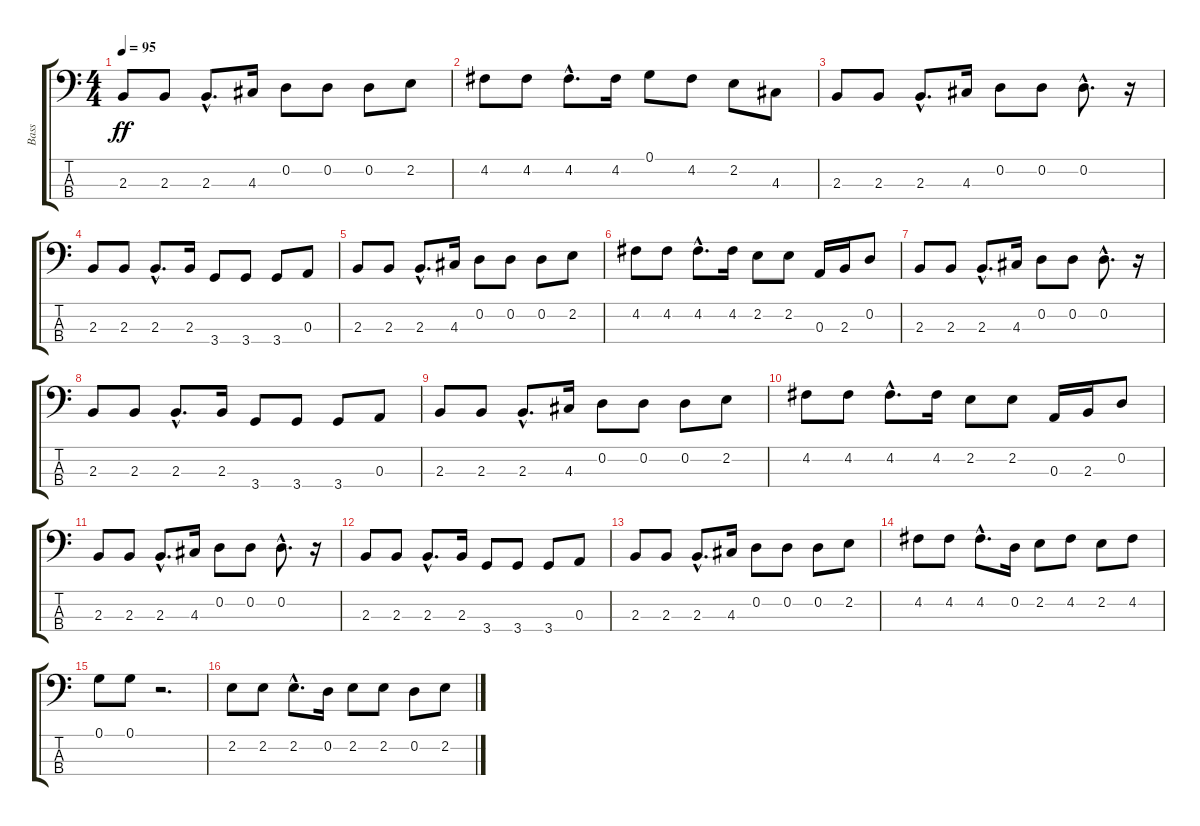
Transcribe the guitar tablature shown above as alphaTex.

\track ("Bass" "Bass") {instrument electricbassfinger}
\staff {score tabs}
\tuning (G2 D2 A1 E1) {hide}
\ts (4 4)
\tempo 95
\clef f4
\ks c
2.3.8{dy ff} 2.3.8 2.3{hac}.8{d} 4.3.16 0.2.8 0.2.8 0.2.8 2.2.8 |
4.2.8 4.2.8 4.2{hac}.8{d} 4.2.16 0.1.8 4.2.8 2.2.8 4.3.8 |
2.3.8 2.3.8 2.3{hac}.8{d} 4.3.16 0.2.8 0.2.8 0.2{hac}.8{d} r.16 |
2.3.8 2.3.8 2.3{hac}.8{d} 2.3.16 3.4.8 3.4.8 3.4.8 0.3.8 |
2.3.8 2.3.8 2.3{hac}.8{d} 4.3.16 0.2.8 0.2.8 0.2.8 2.2.8 |
4.2.8 4.2.8 4.2{hac}.8{d} 4.2.16 2.2.8 2.2.8 0.3.16 2.3.16 0.2.8 |
2.3.8 2.3.8 2.3{hac}.8{d} 4.3.16 0.2.8 0.2.8 0.2{hac}.8{d} r.16 |
2.3.8 2.3.8 2.3{hac}.8{d} 2.3.16 3.4.8 3.4.8 3.4.8 0.3.8 |
2.3.8 2.3.8 2.3{hac}.8{d} 4.3.16 0.2.8 0.2.8 0.2.8 2.2.8 |
4.2.8 4.2.8 4.2{hac}.8{d} 4.2.16 2.2.8 2.2.8 0.3.16 2.3.16 0.2.8 |
2.3.8 2.3.8 2.3{hac}.8{d} 4.3.16 0.2.8 0.2.8 0.2{hac}.8{d} r.16 |
2.3.8 2.3.8 2.3{hac}.8{d} 2.3.16 3.4.8 3.4.8 3.4.8 0.3.8 |
2.3.8 2.3.8 2.3{hac}.8{d} 4.3.16 0.2.8 0.2.8 0.2.8 2.2.8 |
4.2.8 4.2.8 4.2{hac}.8{d} 0.2.16 2.2.8 4.2.8 2.2.8 4.2.8 |
0.1.8 0.1.8 r.2{d} |
2.2.8 2.2.8 2.2{hac}.8{d} 0.2.16 2.2.8 2.2.8 0.2.8 2.2.8
